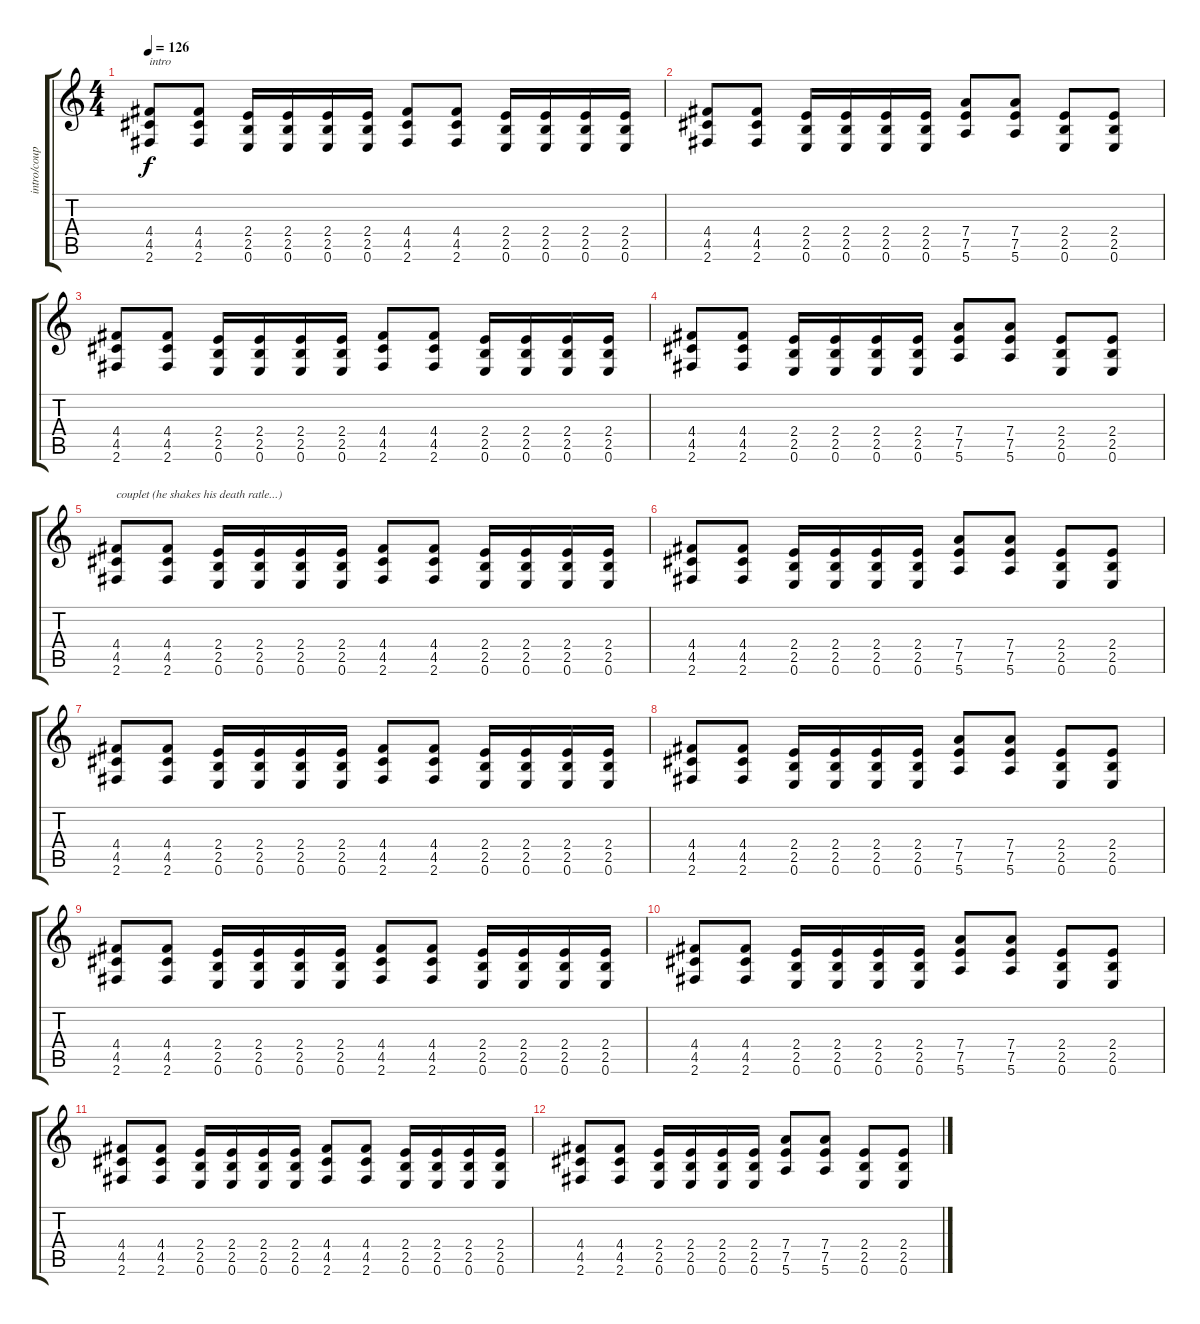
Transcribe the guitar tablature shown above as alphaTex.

\track ("intro/couplet" "intro/coup") {instrument overdrivenguitar}
\staff {score tabs}
\tuning (E4 B3 G3 D3 A2 E2) {hide}
\ts (4 4)
\tempo 126
\clef g2
\ks c
(4.4 4.5 2.6).8{txt "intro" dy f instrument overdrivenguitar} (4.4 4.5 2.6).8 (2.4 2.5 0.6).16 (2.4 2.5 0.6).16 (2.4 2.5 0.6).16 (2.4 2.5 0.6).16 (4.4 4.5 2.6).8 (4.4 4.5 2.6).8 (2.4 2.5 0.6).16 (2.4 2.5 0.6).16 (2.4 2.5 0.6).16 (2.4 2.5 0.6).16 |
(4.4 4.5 2.6).8 (4.4 4.5 2.6).8 (2.4 2.5 0.6).16 (2.4 2.5 0.6).16 (2.4 2.5 0.6).16 (2.4 2.5 0.6).16 (7.4 7.5 5.6).8 (7.4 7.5 5.6).8 (2.4 2.5 0.6).8 (2.4 2.5 0.6).8 |
(4.4 4.5 2.6).8 (4.4 4.5 2.6).8 (2.4 2.5 0.6).16 (2.4 2.5 0.6).16 (2.4 2.5 0.6).16 (2.4 2.5 0.6).16 (4.4 4.5 2.6).8 (4.4 4.5 2.6).8 (2.4 2.5 0.6).16 (2.4 2.5 0.6).16 (2.4 2.5 0.6).16 (2.4 2.5 0.6).16 |
(4.4 4.5 2.6).8 (4.4 4.5 2.6).8 (2.4 2.5 0.6).16 (2.4 2.5 0.6).16 (2.4 2.5 0.6).16 (2.4 2.5 0.6).16 (7.4 7.5 5.6).8 (7.4 7.5 5.6).8 (2.4 2.5 0.6).8 (2.4 2.5 0.6).8 |
(4.4 4.5 2.6).8{txt "couplet (he shakes his death ratle...)"} (4.4 4.5 2.6).8 (2.4 2.5 0.6).16 (2.4 2.5 0.6).16 (2.4 2.5 0.6).16 (2.4 2.5 0.6).16 (4.4 4.5 2.6).8 (4.4 4.5 2.6).8 (2.4 2.5 0.6).16 (2.4 2.5 0.6).16 (2.4 2.5 0.6).16 (2.4 2.5 0.6).16 |
(4.4 4.5 2.6).8 (4.4 4.5 2.6).8 (2.4 2.5 0.6).16 (2.4 2.5 0.6).16 (2.4 2.5 0.6).16 (2.4 2.5 0.6).16 (7.4 7.5 5.6).8 (7.4 7.5 5.6).8 (2.4 2.5 0.6).8 (2.4 2.5 0.6).8 |
(4.4 4.5 2.6).8 (4.4 4.5 2.6).8 (2.4 2.5 0.6).16 (2.4 2.5 0.6).16 (2.4 2.5 0.6).16 (2.4 2.5 0.6).16 (4.4 4.5 2.6).8 (4.4 4.5 2.6).8 (2.4 2.5 0.6).16 (2.4 2.5 0.6).16 (2.4 2.5 0.6).16 (2.4 2.5 0.6).16 |
(4.4 4.5 2.6).8 (4.4 4.5 2.6).8 (2.4 2.5 0.6).16 (2.4 2.5 0.6).16 (2.4 2.5 0.6).16 (2.4 2.5 0.6).16 (7.4 7.5 5.6).8 (7.4 7.5 5.6).8 (2.4 2.5 0.6).8 (2.4 2.5 0.6).8 |
(4.4 4.5 2.6).8 (4.4 4.5 2.6).8 (2.4 2.5 0.6).16 (2.4 2.5 0.6).16 (2.4 2.5 0.6).16 (2.4 2.5 0.6).16 (4.4 4.5 2.6).8 (4.4 4.5 2.6).8 (2.4 2.5 0.6).16 (2.4 2.5 0.6).16 (2.4 2.5 0.6).16 (2.4 2.5 0.6).16 |
(4.4 4.5 2.6).8 (4.4 4.5 2.6).8 (2.4 2.5 0.6).16 (2.4 2.5 0.6).16 (2.4 2.5 0.6).16 (2.4 2.5 0.6).16 (7.4 7.5 5.6).8 (7.4 7.5 5.6).8 (2.4 2.5 0.6).8 (2.4 2.5 0.6).8 |
(4.4 4.5 2.6).8 (4.4 4.5 2.6).8 (2.4 2.5 0.6).16 (2.4 2.5 0.6).16 (2.4 2.5 0.6).16 (2.4 2.5 0.6).16 (4.4 4.5 2.6).8 (4.4 4.5 2.6).8 (2.4 2.5 0.6).16 (2.4 2.5 0.6).16 (2.4 2.5 0.6).16 (2.4 2.5 0.6).16 |
(4.4 4.5 2.6).8 (4.4 4.5 2.6).8 (2.4 2.5 0.6).16 (2.4 2.5 0.6).16 (2.4 2.5 0.6).16 (2.4 2.5 0.6).16 (7.4 7.5 5.6).8 (7.4 7.5 5.6).8 (2.4 2.5 0.6).8 (2.4 2.5 0.6).8
